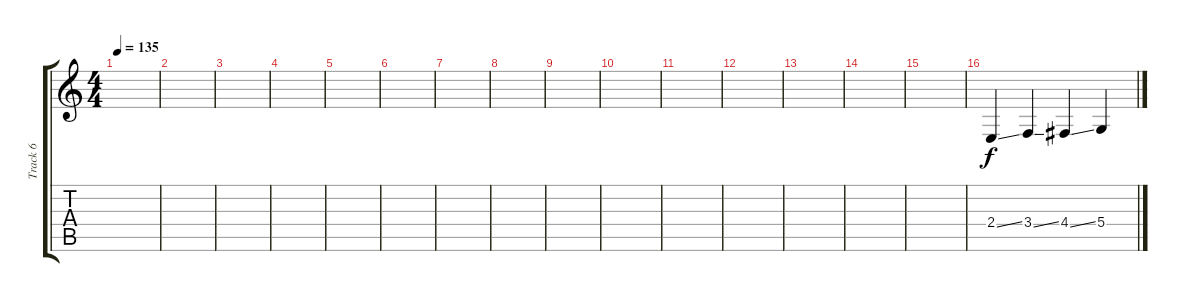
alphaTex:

\track ("Track 6" "Track 6") {instrument violin}
\staff {score tabs}
\tuning (E4 B3 G3 D3 A2 E2) {hide}
\ts (4 4)
\tempo 135
\clef g2
\ks c
|
|
|
|
|
|
|
|
|
|
|
|
|
|
|
2.4{ss}.4 3.4{ss}.4 4.4{ss}.4 5.4{ss}.4
